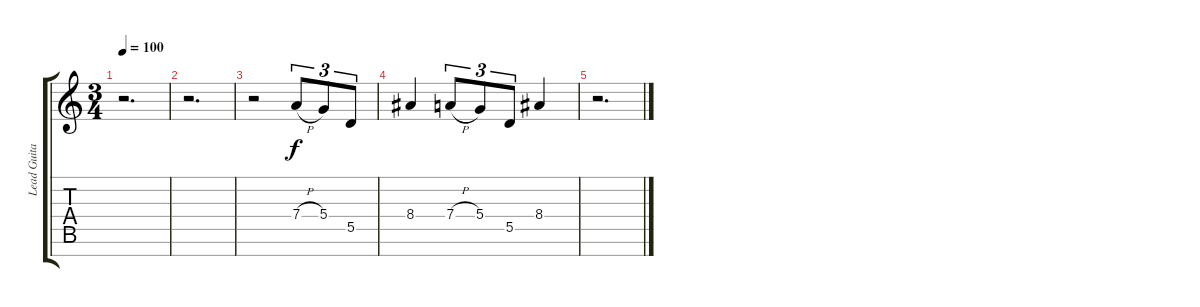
\track ("Lead Guitar" "Lead Guita") {instrument overdrivenguitar}
\staff {score tabs}
\tuning (E4 B3 G3 D3 A2 E2 B1) {hide}
\ts (3 4)
\tempo 100
\clef g2
\ks c
r.2{d dy f} |
r.2{d} |
r.2 7.4{h}.8{tu (3 2)} 5.4.8{tu (3 2)} 5.5.8{tu (3 2)} |
8.4.4 7.4{h}.8{tu (3 2)} 5.4.8{tu (3 2)} 5.5.8{tu (3 2)} 8.4.4 |
r.2{d}
